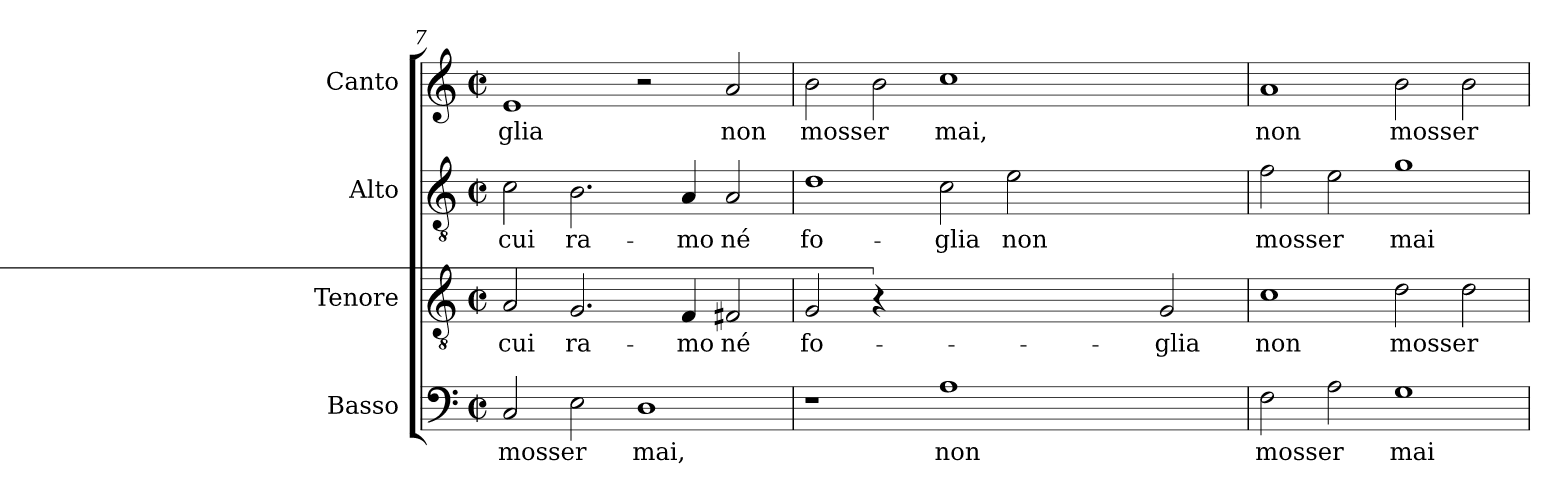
**kern	**text	**kern	**text	**kern	**text	**kern	**text
*part4	*part4	*part3	*part3	*part2	*part2	*part1	*part1
*staff4	*staff4	*staff3	*staff3	*staff2	*staff2	*staff1	*staff1
*I"Basso	*	*I"Tenore	*	*I"Alto	*	*I"Canto	*
!!LO:LB:g=z
*clefF4	*	*clefGv2	*	*clefGv2	*	*clefG2	*
*M2/2	*	*M2/2	*	*M2/2	*	*M2/2	*
*met(c|)	*	*met(c|)	*	*met(c|)	*	*met(c|)	*
=7	=7	=7	=7	=7	=7	=7	=7
!	!LO:LY:b:cj	!	!LO:LY:b:cj	!	!LO:LY:b:cj	!	!LO:LY:b:cj
2C/	mosser	2A/	cui	2c\	cui	1e	glia
!	!	!	!LO:LY:b:cj	!	!LO:LY:b:cj	!	!
2E\	.	2.G/	ra-	2.B\	ra-	.	.
!	!LO:LY:b:cj	!	!	!	!	!	!
1D	mai,	.	.	.	.	2r	.
!	!	!	!LO:LY:b:cj	!	!LO:LY:b:cj	!	!
.	.	4F/	-mo	4A/	-mo	.	.
!	!	!	!LO:LY:b:cj	!	!LO:LY:b:cj	!	!LO:LY:b:cj
.	.	2F#X/	né	2A/	né	2a/	non
=8	=8	=8	=8	=8	=8	=8	=8
!	!	!	!LO:LY:b:cj	!	!LO:LY:b:cj	!	!LO:LY:b:cj
1r	.	2G/	fo-	1d	fo-	2b\	mosser
!	!	!LO:N:vis=1	!	!	!	!	!
.	.	4%9r	.	.	.	2b\	.
!	!LO:LY:b:cj	!	!	!	!LO:LY:b:cj	!	!LO:LY:b:cj
1A	non	.	.	2c\	-glia	1cc	mai,
!	!	!	!	!	!LO:LY:b:cj	!	!
.	.	.	.	2e\	non	.	.
1ryy	.	.	.	1ryy	.	1ryy	.
!	!	!	!LO:LY:b:cj	!	!	!	!
.	.	2G/	-glia	.	.	.	.
4ryy	.	.	.	4ryy	.	4ryy	.
=9	=9	=9	=9	=9	=9	=9	=9
!	!LO:LY:b:cj	!	!LO:LY:b:cj	!	!LO:LY:b:cj	!	!LO:LY:b:cj
2F\	mosser	1c	non	2f\	mosser	1a	non
2A\	.	.	.	2e\	.	.	.
!	!LO:LY:b:cj	!	!LO:LY:b:cj	!	!LO:LY:b:cj	!	!LO:LY:b:cj
1G	mai	2d\	mosser	1g	mai	2b\	mosser
.	.	2d\	.	.	.	2b\	.
=	=	=	=	=	=	=	=
*-	*-	*-	*-	*-	*-	*-	*-
